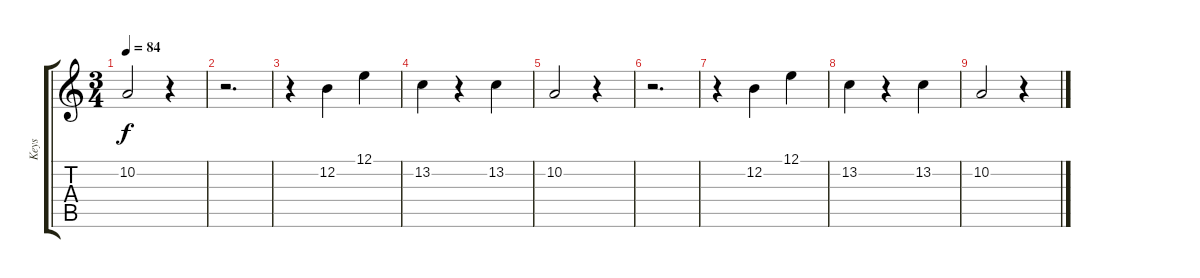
\track ("Keys" "Keys") {instrument choiraahs}
\staff {score tabs}
\tuning (E4 B3 G3 D3 A2 E2) {hide}
\ts (3 4)
\tempo 84
\clef g2
\ks c
10.2.2{dy f} r.4 |
r.2{d} |
r.4 12.2.4 12.1.4 |
13.2.4 r.4 13.2.4 |
10.2.2 r.4 |
r.2{d} |
r.4 12.2.4 12.1.4 |
13.2.4 r.4 13.2.4 |
10.2.2 r.4
